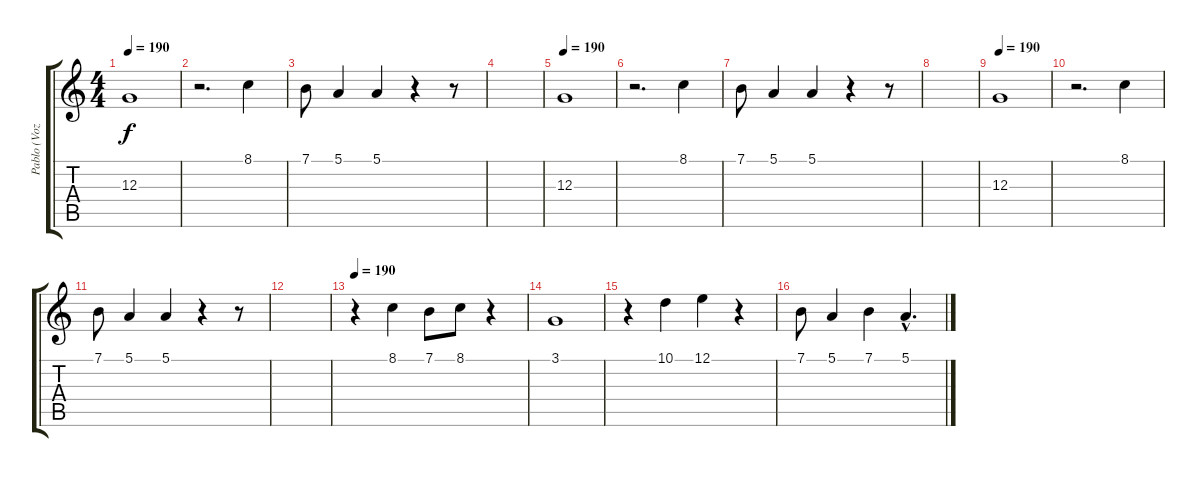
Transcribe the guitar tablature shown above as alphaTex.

\track ("Pablo (Voz)" "Pablo (Voz") {instrument synthvoice}
\staff {score tabs}
\tuning (E4 B3 G3 D3 A2 E2) {hide}
\ts (4 4)
\tempo 190
\clef g2
\ks c
12.3.1{dy f} |
r.2{d} 8.1.4 |
7.1.8 5.1.4 5.1.4 r.4 r.8 |
|
\tempo 190
12.3.1 |
r.2{d} 8.1.4 |
7.1.8 5.1.4 5.1.4 r.4 r.8 |
|
\tempo 190
12.3.1 |
r.2{d} 8.1.4 |
7.1.8 5.1.4 5.1.4 r.4 r.8 |
|
\tempo 190
r.4 8.1.4 7.1.8 8.1.8 r.4 |
3.1.1 |
r.4 10.1.4 12.1.4 r.4 |
7.1.8 5.1.4 7.1.4 5.1{hac}.4{d}
